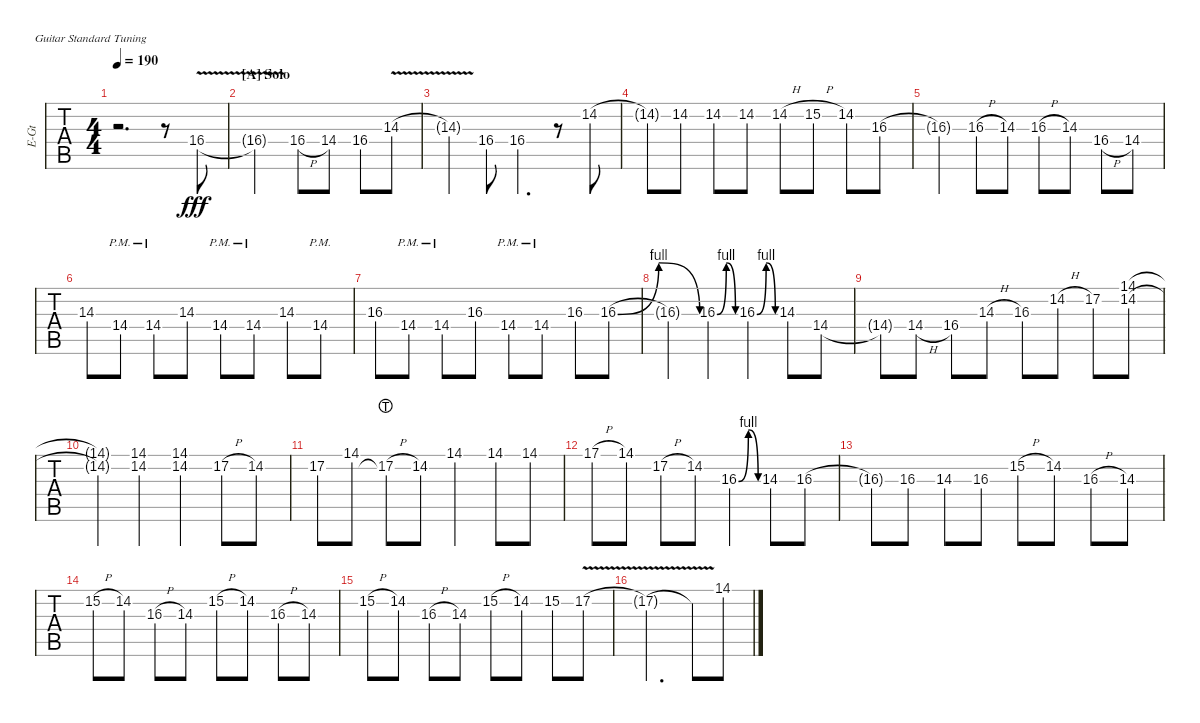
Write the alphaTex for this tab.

\defaultSystemsLayout 4
\bracketExtendMode groupsimilarinstruments
\otherSystemsTrackNameOrientation horizontal
\track ("Cole Train" "E-Gt") {instrument distortionguitar}
\staff {tabs}
\tuning (E4 B3 G3 D3 A2 E2)
\ts (4 4)
\tempo 190
\clef g2
\ks c
r.2{d dy mf} r.8 16.4{v acc #}.8{dy fff} |
\section ("A" "Solo")
16.4{v t acc #}.2 16.4{h acc #}.8 14.4.8 16.4{acc #}.8 14.3{v}.8 |
14.3{v t}.4 16.4{acc #}.8 16.4{acc #}.4{d} r.8 14.2{acc #}.8 |
14.2{t acc #}.8 14.2{acc #}.8 14.2{acc #}.8 14.2{acc #}.8 14.2{h acc #}.8 15.2{h}.8 14.2{acc #}.8 16.3.8 |
16.3{t}.4 16.3{h}.8 14.3.8 16.3{h}.8 14.3.8 16.4{h acc #}.8 14.4.8 |
14.3.8 14.4{pm}.8 14.4{pm}.8 14.3.8 14.4{pm}.8 14.4{pm}.8 14.3.8 14.4{pm}.8 |
16.3.8 14.4{pm}.8 14.4{pm}.8 16.3.8 14.4{pm}.8 14.4{pm}.8 16.3.8 16.3{be (bendrelease 0 0 10.2 4 33 4 45 0)}.8 |
16.3{t}.4 16.3{be (bendrelease 0 0 10.2 4 20.4 4 30 0)}.4 16.3{be (bendrelease 0 0 10.2 4 20.4 4 30 0)}.4 14.3.8 14.4.8 |
14.4{t}.8 14.4{h}.8 16.4{acc #}.8 14.3{h}.8 16.3.8 14.2{h acc #}.8 17.2.8 (14.2{acc #} 14.1{acc #}).8 |
(14.1{t acc #} 14.2{t acc #}).4 (14.1{acc #} 14.2{acc #}).4 (14.1{acc #} 14.2{acc #}).4 17.2{h}.8 14.2{acc #}.8 |
17.2.8 14.1{acc #}.8 17.2{h lht}.8 14.2{acc #}.8 14.1{acc #}.4 14.1{acc #}.8 14.1{acc #}.8 |
17.1{h}.8 14.1{acc #}.8 17.2{h}.8 14.2{acc #}.8 16.3{be (bendrelease 0 0 10.2 4 20.4 4 30 0)}.4 14.3.8 16.3.8 |
16.3{t}.8 16.3.8 14.3.8 16.3.8 15.2{h}.8 14.2{acc #}.8 16.3{h}.8 14.3.8 |
15.2{h}.8 14.2{acc #}.8 16.3{h}.8 14.3.8 15.2{h}.8 14.2{acc #}.8 16.3{h}.8 14.3.8 |
15.2{h}.8 14.2{acc #}.8 16.3{h}.8 14.3.8 15.2{h}.8 14.2{acc #}.8 15.2.8 17.2{v}.8 |
17.2{v t}.2{d} 17.2{t}.8 14.1{acc #}.8
